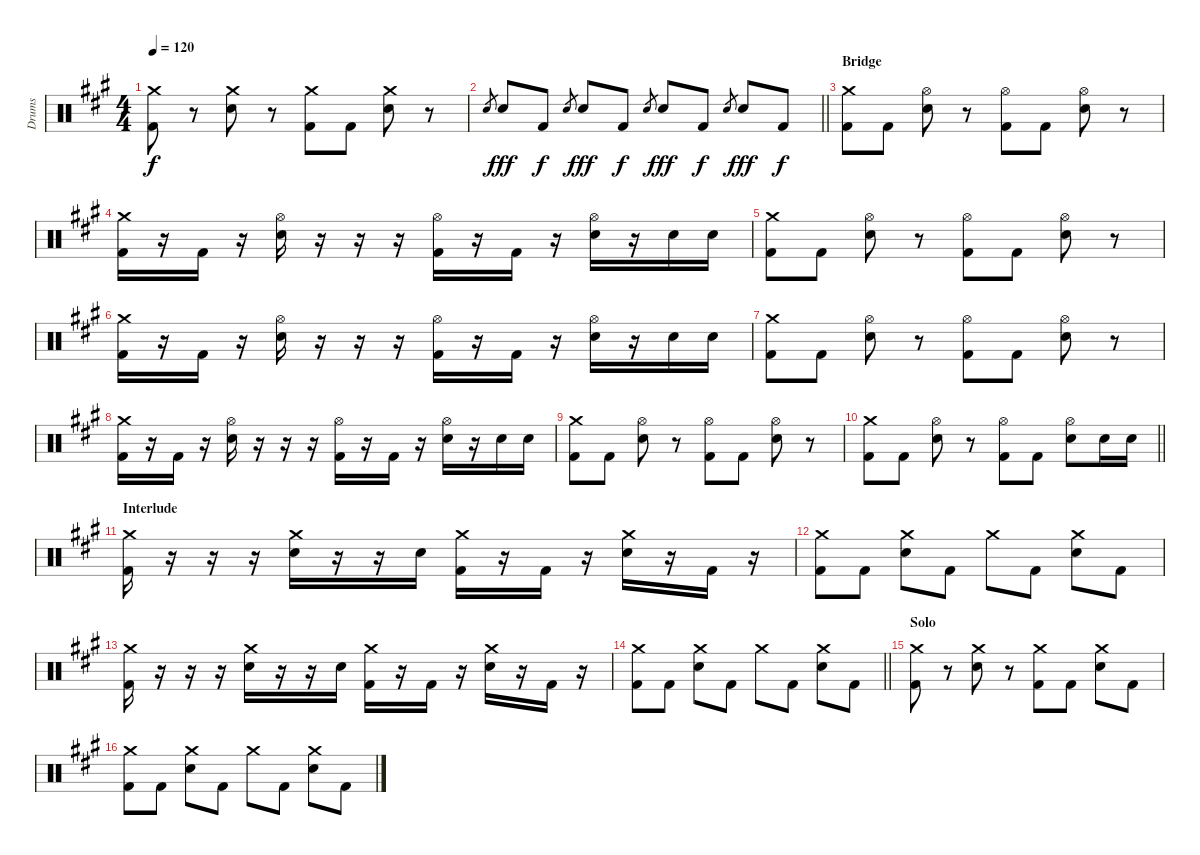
\track ("Drums" "Drums") {instrument percussion}
\staff {score}
\articulation defaults
\ts (4 4)
\tempo 120
\clef neutral
\ks a
("Crash medium (hit)" "Kick (hit) 2").8{dy f} r.8 ("Crash medium (hit)" "Electric Snare (hit)").8 r.8 ("Crash medium (hit)" "Kick (hit) 2").8 "Kick (hit) 2".8 ("Crash medium (hit)" "Electric Snare (hit)").8 r.8 |
\barLineRight lightlight "Electric Snare (hit)".8{gr} "Electric Snare (hit)".8{dy fff} "Kick (hit) 2".8{dy f} "Electric Snare (hit)".8{gr} "Electric Snare (hit)".8{dy fff} "Kick (hit) 2".8{dy f} "Electric Snare (hit)".8{gr} "Electric Snare (hit)".8{dy fff} "Kick (hit) 2".8{dy f} "Electric Snare (hit)".8{gr} "Electric Snare (hit)".8{dy fff} "Kick (hit) 2".8{dy f}
|
\section ("" "Bridge")
("Crash medium (hit)" "Kick (hit) 2").8 "Kick (hit) 2".8 ("Hi-Hat (open)" "Electric Snare (hit)").8 r.8 ("Hi-Hat (open)" "Kick (hit) 2").8 "Kick (hit) 2".8 ("Hi-Hat (open)" "Electric Snare (hit)").8 r.8 |
("Crash medium (hit)" "Kick (hit) 2").16 r.16 "Kick (hit) 2".16 r.16 ("Hi-Hat (open)" "Electric Snare (hit)").16 r.16 r.16 r.16 ("Hi-Hat (open)" "Kick (hit) 2").16 r.16 "Kick (hit) 2".16 r.16 ("Hi-Hat (open)" "Electric Snare (hit)").16 r.16 "Electric Snare (hit)".16 "Electric Snare (hit)".16 |
("Crash medium (hit)" "Kick (hit) 2").8 "Kick (hit) 2".8 ("Hi-Hat (open)" "Electric Snare (hit)").8 r.8 ("Hi-Hat (open)" "Kick (hit) 2").8 "Kick (hit) 2".8 ("Hi-Hat (open)" "Electric Snare (hit)").8 r.8 |
("Crash medium (hit)" "Kick (hit) 2").16 r.16 "Kick (hit) 2".16 r.16 ("Hi-Hat (open)" "Electric Snare (hit)").16 r.16 r.16 r.16 ("Hi-Hat (open)" "Kick (hit) 2").16 r.16 "Kick (hit) 2".16 r.16 ("Hi-Hat (open)" "Electric Snare (hit)").16 r.16 "Electric Snare (hit)".16 "Electric Snare (hit)".16 |
("Crash medium (hit)" "Kick (hit) 2").8 "Kick (hit) 2".8 ("Hi-Hat (open)" "Electric Snare (hit)").8 r.8 ("Hi-Hat (open)" "Kick (hit) 2").8 "Kick (hit) 2".8 ("Hi-Hat (open)" "Electric Snare (hit)").8 r.8 |
("Crash medium (hit)" "Kick (hit) 2").16 r.16 "Kick (hit) 2".16 r.16 ("Hi-Hat (open)" "Electric Snare (hit)").16 r.16 r.16 r.16 ("Hi-Hat (open)" "Kick (hit) 2").16 r.16 "Kick (hit) 2".16 r.16 ("Hi-Hat (open)" "Electric Snare (hit)").16 r.16 "Electric Snare (hit)".16 "Electric Snare (hit)".16 |
("Crash medium (hit)" "Kick (hit) 2").8 "Kick (hit) 2".8 ("Hi-Hat (open)" "Electric Snare (hit)").8 r.8 ("Hi-Hat (open)" "Kick (hit) 2").8 "Kick (hit) 2".8 ("Hi-Hat (open)" "Electric Snare (hit)").8 r.8 |
\barLineRight lightlight
("Crash medium (hit)" "Kick (hit) 2").8 "Kick (hit) 2".8 ("Hi-Hat (open)" "Electric Snare (hit)").8 r.8 ("Hi-Hat (open)" "Kick (hit) 2").8 "Kick (hit) 2".8 ("Hi-Hat (open)" "Electric Snare (hit)").8 "Electric Snare (hit)".16 "Electric Snare (hit)".16 |
\section ("" "Interlude")
("Crash medium (hit)" "Kick (hit) 2").16 r.16 r.16 r.16 ("Crash medium (hit)" "Electric Snare (hit)").16 r.16 r.16 "Electric Snare (hit)".16 ("Crash medium (hit)" "Kick (hit) 2").16 r.16 "Kick (hit) 2".16 r.16 ("Crash medium (hit)" "Electric Snare (hit)").16 r.16 "Kick (hit) 2".16 r.16 |
("Crash medium (hit)" "Kick (hit) 2").8 "Kick (hit) 2".8 ("Crash medium (hit)" "Electric Snare (hit)").8 "Kick (hit) 2".8 "Crash medium (hit)".8 "Kick (hit) 2".8 ("Crash medium (hit)" "Electric Snare (hit)").8 "Kick (hit) 2".8 |
("Crash medium (hit)" "Kick (hit) 2").16 r.16 r.16 r.16 ("Crash medium (hit)" "Electric Snare (hit)").16 r.16 r.16 "Electric Snare (hit)".16 ("Crash medium (hit)" "Kick (hit) 2").16 r.16 "Kick (hit) 2".16 r.16 ("Crash medium (hit)" "Electric Snare (hit)").16 r.16 "Kick (hit) 2".16 r.16 |
\barLineRight lightlight
("Crash medium (hit)" "Kick (hit) 2").8 "Kick (hit) 2".8 ("Crash medium (hit)" "Electric Snare (hit)").8 "Kick (hit) 2".8 "Crash medium (hit)".8 "Kick (hit) 2".8 ("Crash medium (hit)" "Electric Snare (hit)").8 "Kick (hit) 2".8 |
\section ("" "Solo")
("Crash medium (hit)" "Kick (hit) 2").8 r.8 ("Crash medium (hit)" "Electric Snare (hit)").8 r.8 ("Crash medium (hit)" "Kick (hit) 2").8 "Kick (hit) 2".8 ("Crash medium (hit)" "Electric Snare (hit)").8 "Kick (hit) 2".8 |
("Crash medium (hit)" "Kick (hit) 2").8 "Kick (hit) 2".8 ("Crash medium (hit)" "Electric Snare (hit)").8 "Kick (hit) 2".8 "Crash medium (hit)".8 "Kick (hit) 2".8 ("Crash medium (hit)" "Electric Snare (hit)").8 "Kick (hit) 2".8
